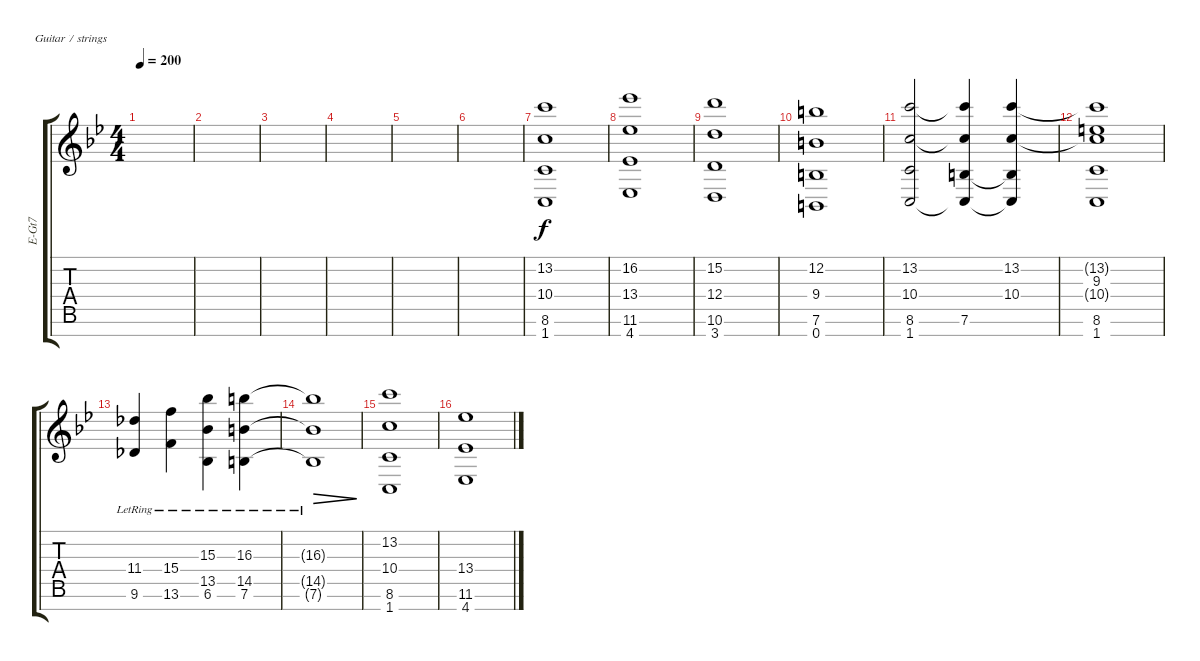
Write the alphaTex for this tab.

\defaultSystemsLayout 4
\bracketExtendMode groupsimilarinstruments
\otherSystemsTrackNameOrientation horizontal
\track ("Piano" "E-Gt7") {instrument electricguitarclean}
\staff {score tabs}
\tuning (E4 B3 G3 D3 A2 E2 B1)
\ts (4 4)
\tempo 200
\clef g2
\scale
0.333333
\ks bb
|
\scale
0.333333 |
\scale
0.333333 |
\scale
0.333333 |
\scale
0.333333 |
\scale
0.333333 |
\scale
0.333333 (8.6{acc forcenatural} 10.4{acc forcenatural} 13.2{acc forcenatural} 1.7{acc forcenatural}).1 |
\scale
0.333333 (11.6{acc b} 13.4{acc b} 16.2{acc b} 4.7{acc b}).1 |
\scale
0.333333 (10.6{acc forcenatural} 12.4{acc forcenatural} 15.2{acc forcenatural} 3.7{acc forcenatural}).1 |
\scale
0.333333 (7.6{acc forcenatural} 9.4{acc forcenatural} 12.2{acc forcenatural} 0.7{acc forcenatural}).1 |
\scale
0.333333 (8.6{acc forcenatural} 10.4{acc forcenatural} 13.2{acc forcenatural} 1.7{acc forcenatural}).2 (7.6{acc forcenatural} 1.7{t acc forcenatural} 10.4{t acc forcenatural} 13.2{t acc forcenatural}).4 (10.4{acc forcenatural} 7.6{t acc forcenatural} 13.2{acc forcenatural} 1.7{t acc forcenatural}).4 |
\scale
0.333333 (8.6{acc forcenatural} 10.4{t acc forcenatural} 9.3{acc forcenatural} 13.2{t acc forcenatural} 1.7{acc forcenatural}).1 |
\scale
0.333333 (9.6{lr acc b} 11.4{lr acc b}).4 (13.6{lr acc forcenatural} 15.4{lr acc forcenatural}).4 (13.5{lr acc b} 15.3{lr acc b} 6.6{lr acc b}).4 (14.5{lr acc forcenatural} 16.3{lr acc forcenatural} 7.6{lr acc forcenatural}).4 |
\scale
0.333333 (7.6{lr t acc forcenatural} 14.5{lr t acc forcenatural} 16.3{lr t acc forcenatural}).1{dec} |
\scale
0.333333 (8.6{acc forcenatural} 10.4{acc forcenatural} 13.2{acc forcenatural} 1.7{acc forcenatural}).1 |
\scale
0.333333 (11.6{acc b} 13.4{acc b} 4.7{acc b}).1
